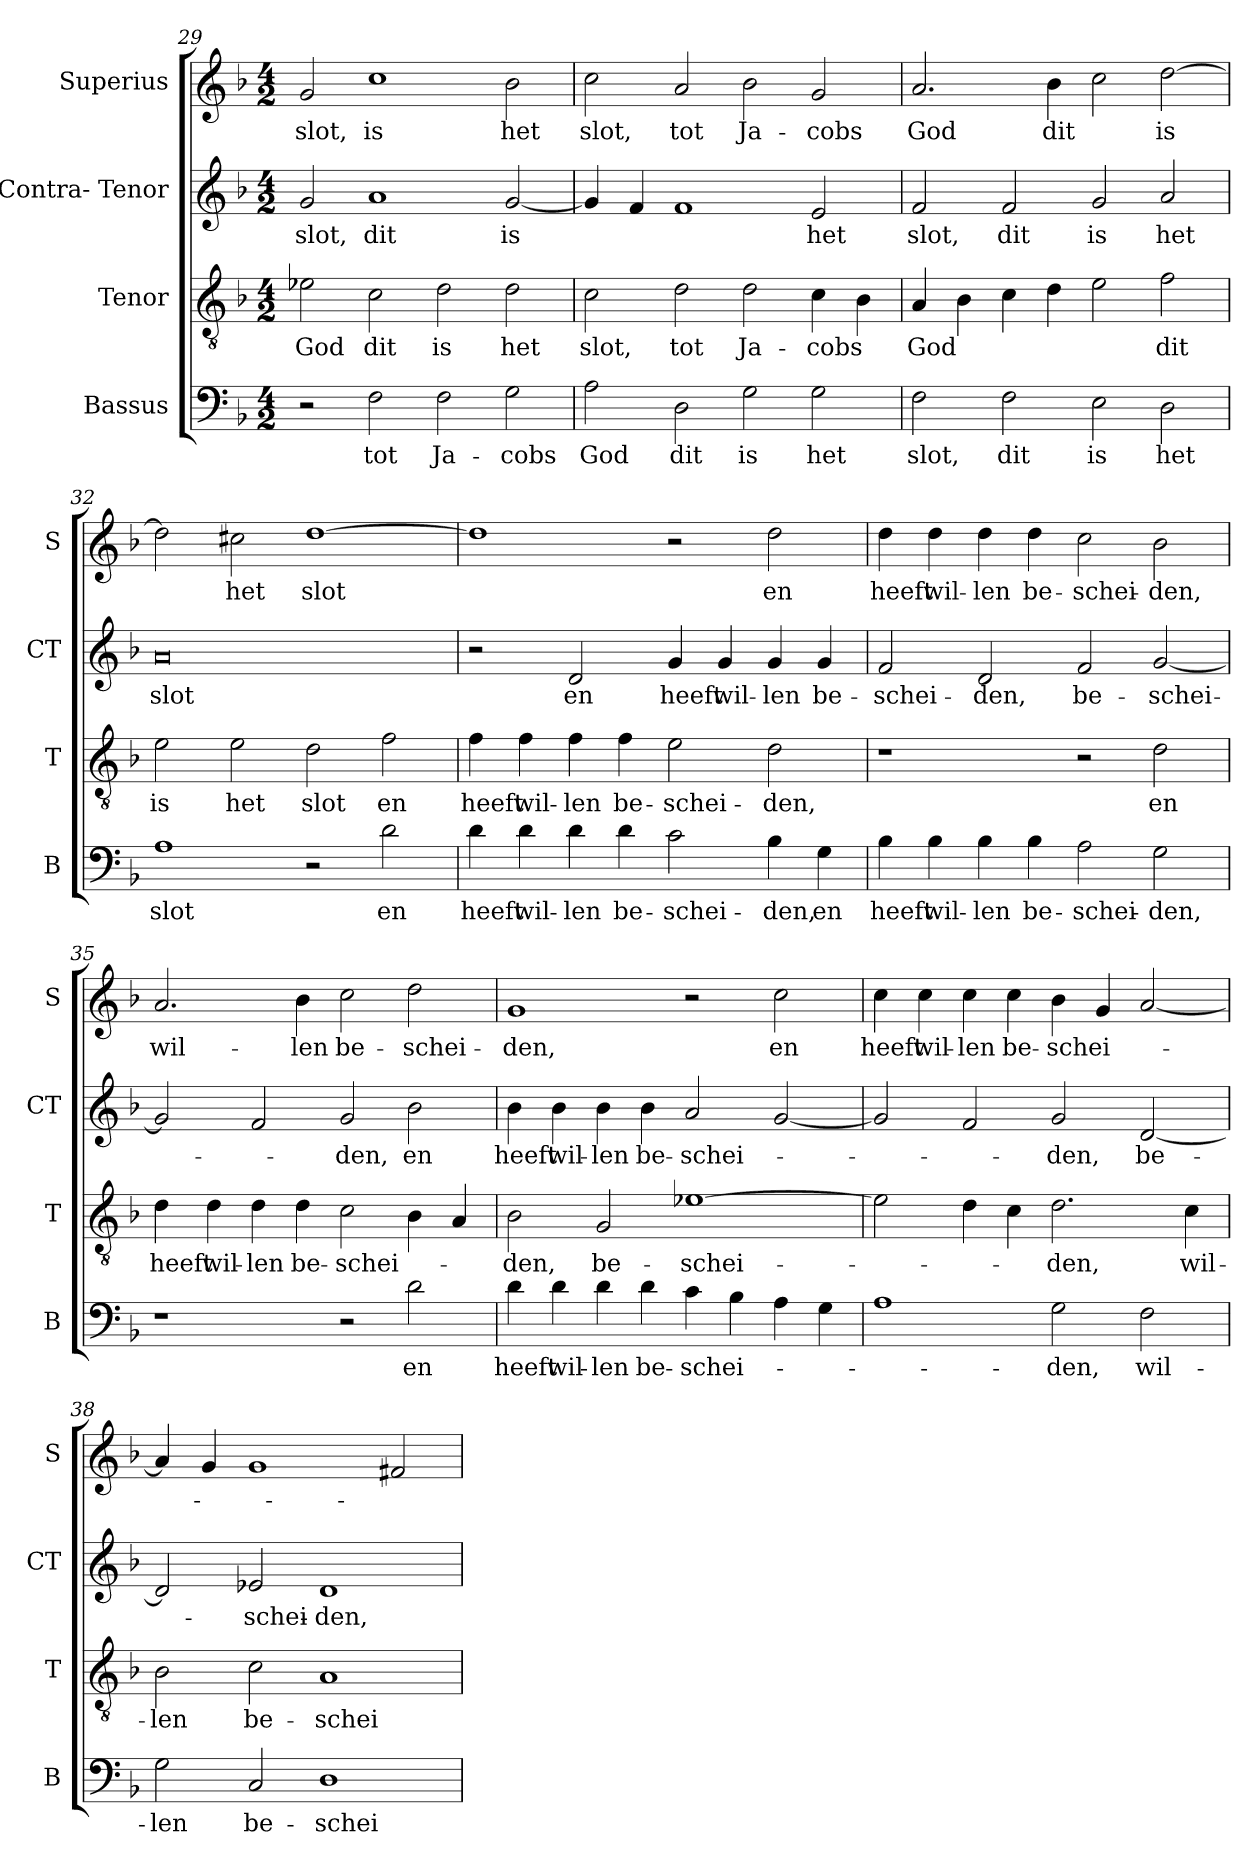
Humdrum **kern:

**kern	**text	**kern	**text	**kern	**text	**kern	**text
*part4	*part4	*part3	*part3	*part2	*part2	*part1	*part1
*staff4	*staff4	*staff3	*staff3	*staff2	*staff2	*staff1	*staff1
*I"Bassus	*	*I"Tenor	*	*I"Contra- Tenor	*	*I"Superius	*
*I'B	*	*I'T	*	*I'CT	*	*I'S	*
*clefF4	*	*clefGv2	*	*clefG2	*	*clefG2	*
*k[b-]	*	*k[b-]	*	*k[b-]	*	*k[b-]	*
*F:	*	*F:	*	*F:	*	*F:	*
*M4/2	*	*M4/2	*	*M4/2	*	*M4/2	*
=29	=29	=29	=29	=29	=29	=29	=29
!	!	!	!LO:LY:b	!	!LO:LY:b	!	!LO:LY:b
2r	.	2e-X\	God	2g/	slot,	2g/	slot,
!	!LO:LY:b	!	!LO:LY:b	!	!LO:LY:b	!	!LO:LY:b
2F\	tot	2c\	dit	1a	dit	1cc	is
!	!LO:LY:b	!	!LO:LY:b	!	!	!	!
2F\	Ja-	2d\	is	.	.	.	.
!	!LO:LY:b	!	!LO:LY:b	!	!LO:LY:b	!	!LO:LY:b
2G\	-cobs	2d\	het	[2g/	is	2b-\	het
=30	=30	=30	=30	=30	=30	=30	=30
!	!LO:LY:b	!	!LO:LY:b	!	!	!	!LO:LY:b
2A\	God	2c\	slot,	4g/]	.	2cc\	slot,
.	.	.	.	4f/	.	.	.
!	!LO:LY:b	!	!LO:LY:b	!	!	!	!LO:LY:b
2D\	dit	2d\	tot	1f	.	2a/	tot
!	!LO:LY:b	!	!LO:LY:b	!	!	!	!LO:LY:b
2G\	is	2d\	Ja-	.	.	2b-\	Ja-
!	!LO:LY:b	!	!LO:LY:b	!	!LO:LY:b	!	!LO:LY:b
2G\	het	4c\	-cobs	2e/	het	2g/	-cobs
.	.	4B-\	.	.	.	.	.
!!LO:PB:g=z
=31	=31	=31	=31	=31	=31	=31	=31
!	!LO:LY:b	!	!LO:LY:b	!	!LO:LY:b	!	!LO:LY:b
2F\	slot,	4A/	God	2f/	slot,	2.a/	God
.	.	4B-\	.	.	.	.	.
!	!LO:LY:b	!	!	!	!LO:LY:b	!	!
2F\	dit	4c\	.	2f/	dit	.	.
!	!	!	!	!	!	!	!LO:LY:b
.	.	4d\	.	.	.	4b-\	dit
!	!LO:LY:b	!	!	!	!LO:LY:b	!	!
2E\	is	2e\	.	2g/	is	2cc\	.
!	!LO:LY:b	!	!LO:LY:b	!	!LO:LY:b	!	!LO:LY:b
2D\	het	2f\	dit	2a/	het	[2dd\	is
=32	=32	=32	=32	=32	=32	=32	=32
!	!LO:LY:b	!	!LO:LY:b	!	!LO:LY:b	!	!
1A	slot	2e\	is	0a	slot	2dd\]	.
!	!	!	!LO:LY:b	!	!	!	!LO:LY:b
.	.	2e\	het	.	.	2cc#X\	het
!	!	!	!LO:LY:b	!	!	!	!LO:LY:b
2r	.	2d\	slot	.	.	[1dd	slot
!	!LO:LY:b	!	!LO:LY:b	!	!	!	!
2d\	en	2f\	en	.	.	.	.
=33	=33	=33	=33	=33	=33	=33	=33
!	!LO:LY:b	!	!LO:LY:b	!	!	!	!
4d\	heeft	4f\	heeft	2r	.	1dd]	.
!	!LO:LY:b	!	!LO:LY:b	!	!	!	!
4d\	wil-	4f\	wil-	.	.	.	.
!	!LO:LY:b	!	!LO:LY:b	!	!LO:LY:b	!	!
4d\	-len	4f\	-len	2d/	en	.	.
!	!LO:LY:b	!	!LO:LY:b	!	!	!	!
4d\	be-	4f\	be-	.	.	.	.
!	!LO:LY:b	!	!LO:LY:b	!	!LO:LY:b	!	!
2c\	-schei-	2e\	-schei-	4g/	heeft	2r	.
!	!	!	!	!	!LO:LY:b	!	!
.	.	.	.	4g/	wil-	.	.
!	!LO:LY:b	!	!LO:LY:b	!	!LO:LY:b	!	!LO:LY:b
4B-\	-den,	2d\	-den,	4g/	-len	2dd\	en
!	!LO:LY:b	!	!	!	!LO:LY:b	!	!
4G\	en	.	.	4g/	be-	.	.
!!LO:LB:g=z
=34	=34	=34	=34	=34	=34	=34	=34
!	!LO:LY:b	!	!	!	!LO:LY:b	!	!LO:LY:b
4B-\	heeft	1r	.	2f/	-schei-	4dd\	heeft
!	!LO:LY:b	!	!	!	!	!	!LO:LY:b
4B-\	wil-	.	.	.	.	4dd\	wil-
!	!LO:LY:b	!	!	!	!LO:LY:b	!	!LO:LY:b
4B-\	-len	.	.	2d/	-den,	4dd\	-len
!	!LO:LY:b	!	!	!	!	!	!LO:LY:b
4B-\	be-	.	.	.	.	4dd\	be-
!	!LO:LY:b	!	!	!	!LO:LY:b	!	!LO:LY:b
2A\	-schei-	2r	.	2f/	be-	2cc\	-schei-
!	!LO:LY:b	!	!LO:LY:b	!	!LO:LY:b	!	!LO:LY:b
2G\	-den,	2d\	en	[2g/	-schei-	2b-\	-den,
=35	=35	=35	=35	=35	=35	=35	=35
!	!	!	!LO:LY:b	!	!	!	!LO:LY:b
1r	.	4d\	heeft	2g/]	.	2.a/	wil-
!	!	!	!LO:LY:b	!	!	!	!
.	.	4d\	wil-	.	.	.	.
!	!	!	!LO:LY:b	!	!	!	!
.	.	4d\	-len	2f/	.	.	.
!	!	!	!LO:LY:b	!	!	!	!LO:LY:b
.	.	4d\	be-	.	.	4b-\	-len
!	!	!	!LO:LY:b	!	!LO:LY:b	!	!LO:LY:b
2r	.	2c\	-schei-	2g/	-den,	2cc\	be-
!	!LO:LY:b	!	!	!	!LO:LY:b	!	!LO:LY:b
2d\	en	4B-\	.	2b-\	en	2dd\	-schei-
.	.	4A/	.	.	.	.	.
=36	=36	=36	=36	=36	=36	=36	=36
!	!LO:LY:b	!	!LO:LY:b	!	!LO:LY:b	!	!LO:LY:b
4d\	heeft	2B-\	-den,	4b-\	heeft	1g	-den,
!	!LO:LY:b	!	!	!	!LO:LY:b	!	!
4d\	wil-	.	.	4b-\	wil-	.	.
!	!LO:LY:b	!	!LO:LY:b	!	!LO:LY:b	!	!
4d\	-len	2G/	be-	4b-\	-len	.	.
!	!LO:LY:b	!	!	!	!LO:LY:b	!	!
4d\	be-	.	.	4b-\	be-	.	.
!	!LO:LY:b	!	!LO:LY:b	!	!LO:LY:b	!	!
4c\	-schei-	[1e-X	-schei-	2a/	-schei-	2r	.
4B-\	.	.	.	.	.	.	.
!	!	!	!	!	!	!	!LO:LY:b
4A\	.	.	.	[2g/	.	2cc\	en
4G\	.	.	.	.	.	.	.
!!LO:LB:g=z
=37	=37	=37	=37	=37	=37	=37	=37
!	!	!	!	!	!	!	!LO:LY:b
1A	.	2e-\]	.	2g/]	.	4cc\	heeft
!	!	!	!	!	!	!	!LO:LY:b
.	.	.	.	.	.	4cc\	wil-
!	!	!	!	!	!	!	!LO:LY:b
.	.	4d\	.	2f/	.	4cc\	-len
!	!	!	!	!	!	!	!LO:LY:b
.	.	4c\	.	.	.	4cc\	be-
!	!LO:LY:b	!	!LO:LY:b	!	!LO:LY:b	!	!LO:LY:b
2G\	-den,	2.d\	-den,	2g/	-den,	4b-\	-schei-
.	.	.	.	.	.	4g/	.
!	!LO:LY:b	!	!	!	!LO:LY:b	!	!
2F\	wil-	.	.	[2d/	be-	[2a/	.
!	!	!	!LO:LY:b	!	!	!	!
.	.	4c\	wil-	.	.	.	.
=38	=38	=38	=38	=38	=38	=38	=38
!	!LO:LY:b	!	!LO:LY:b	!	!	!	!
2G\	-len	2B-\	-len	2d/]	.	4a/]	.
.	.	.	.	.	.	4g/	.
!	!LO:LY:b	!	!LO:LY:b	!	!LO:LY:b	!	!
2C/	be-	2c\	be-	2e-X/	-schei-	1g	.
!	!LO:LY:b	!	!LO:LY:b	!	!LO:LY:b	!	!
1D	-schei-	1A	-schei-	1d	-den,	.	.
.	.	.	.	.	.	2f#X/	.
=	=	=	=	=	=	=	=
*-	*-	*-	*-	*-	*-	*-	*-
